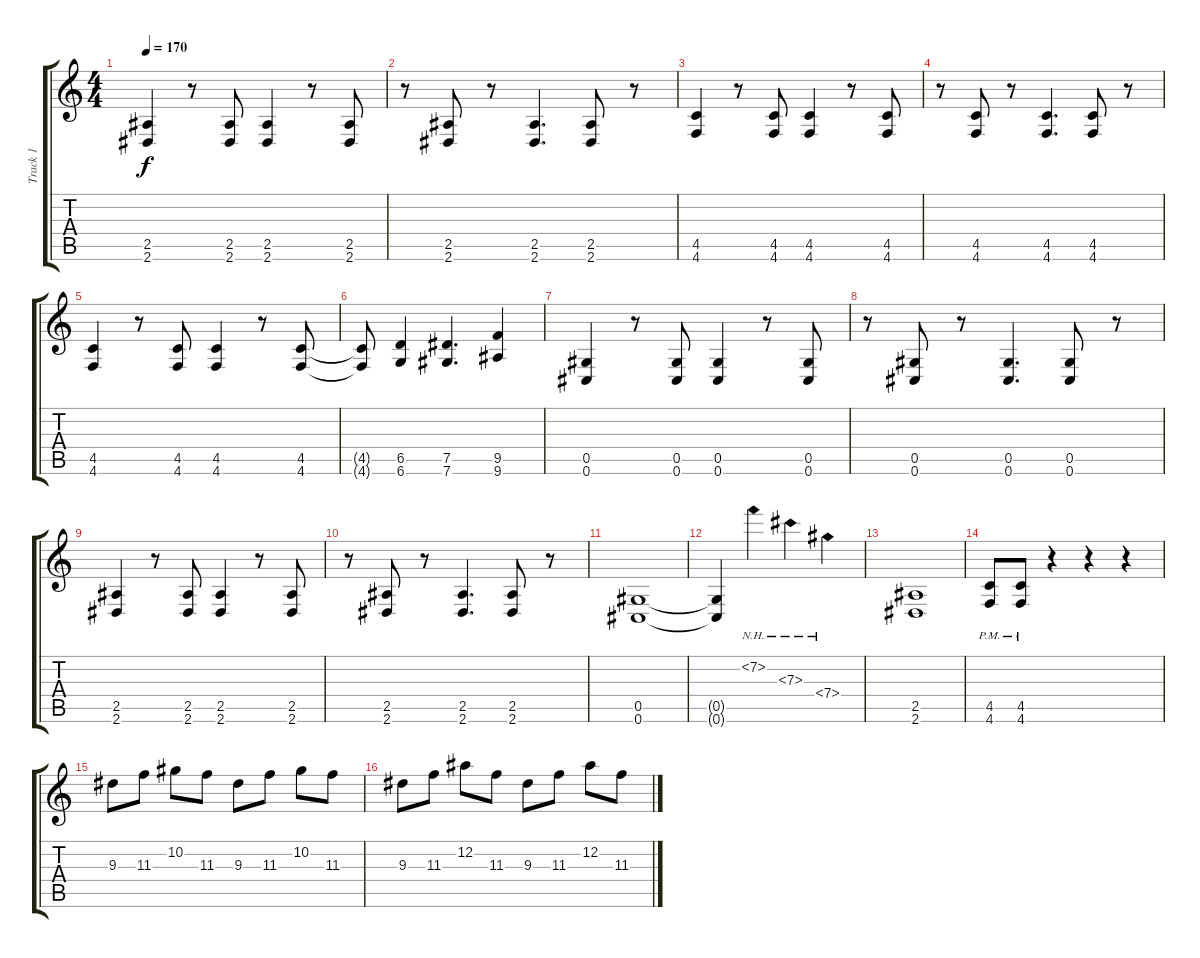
\track ("Track 1" "Track 1") {instrument overdrivenguitar}
\staff {score tabs}
\tuning (Eb4 Bb3 Gb3 Db3 Ab2 Db2) {hide}
\ts (4 4)
\tempo 170
\clef g2
\ks c
(2.5 2.6).4{dy f} r.8 (2.5 2.6).8 (2.5 2.6).4 r.8 (2.5 2.6).8 |
r.8 (2.5 2.6).8 r.8 (2.5 2.6).4{d} (2.5 2.6).8 r.8 |
(4.5 4.6).4 r.8 (4.5 4.6).8 (4.5 4.6).4 r.8 (4.5 4.6).8 |
r.8 (4.5 4.6).8 r.8 (4.5 4.6).4{d} (4.5 4.6).8 r.8 |
(4.5 4.6).4 r.8 (4.5 4.6).8 (4.5 4.6).4 r.8 (4.5 4.6).8 |
(4.5{t} 4.6{t}).8 (6.5 6.6).4 (7.5 7.6).4{d} (9.5 9.6).4 |
(0.5 0.6).4 r.8 (0.5 0.6).8 (0.5 0.6).4 r.8 (0.5 0.6).8 |
r.8 (0.5 0.6).8 r.8 (0.5 0.6).4{d} (0.5 0.6).8 r.8 |
(2.5 2.6).4 r.8 (2.5 2.6).8 (2.5 2.6).4 r.8 (2.5 2.6).8 |
r.8 (2.5 2.6).8 r.8 (2.5 2.6).4{d} (2.5 2.6).8 r.8 |
(0.5 0.6).1 |
(0.5{t} 0.6{t}).4 7.2{nh}.4 7.3{nh}.4 7.4{nh}.4 |
(2.5 2.6).1 |
(4.5{pm} 4.6{pm}).8 (4.5{pm} 4.6{pm}).8 r.4 r.4 r.4 |
9.3.8 11.3.8 10.2.8 11.3.8 9.3.8 11.3.8 10.2.8 11.3.8 |
9.3.8 11.3.8 12.2.8 11.3.8 9.3.8 11.3.8 12.2.8 11.3.8
